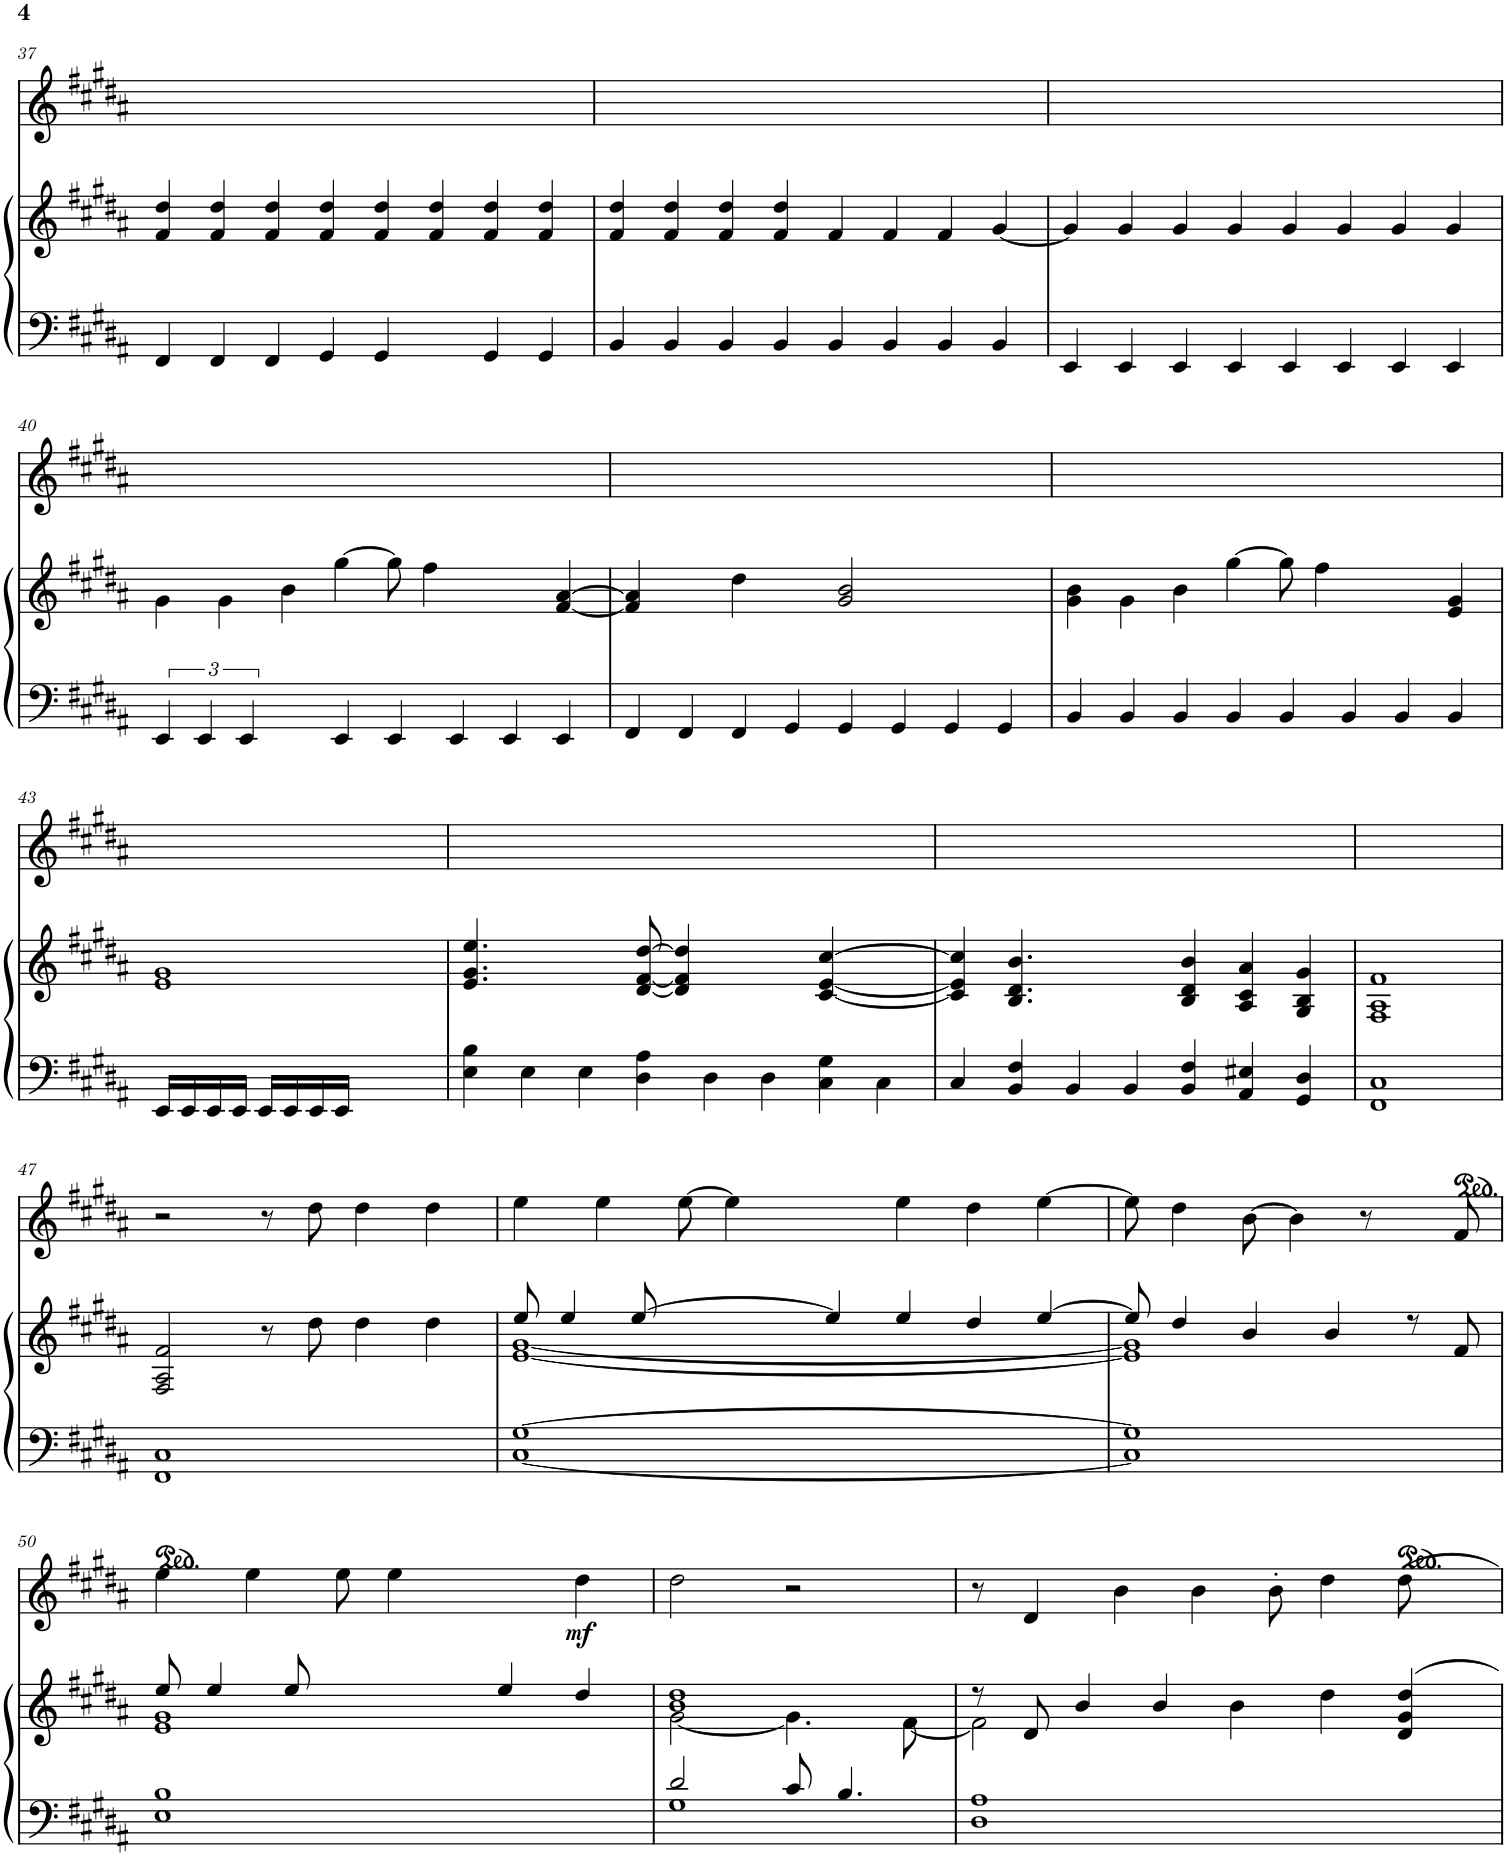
**kern	**kern	**kern	**dynam
*part2	*part2	*part1	*part1
*staff3	*staff2	*staff1	*staff1
*I"Piano	*	*I"Voice	*
*I'Pno	*	*I'V	*
!!LO:PB:g=z
*clefF4	*clefG2	*clefG2	*
*k[f#c#g#d#a#]	*k[f#c#g#d#a#]	*k[f#c#g#d#a#]	*
*M4/4	*M4/4	*M4/4	*
=37	=37	=37	=37
4FF#/	4f#/ 4dd#/	1ryy	.
4FF#/	4f#/ 4dd#/	.	.
4FF#/	4f#/ 4dd#/	.	.
4GG#/	4f#/ 4dd#/	.	.
4GG#/	4f#/ 4dd#/	1ryy	.
4ryy	4f#/ 4dd#/	.	.
4GG#/	4f#/ 4dd#/	.	.
4GG#/	4f#/ 4dd#/	.	.
=38	=38	=38	=38
4BB/	4f#/ 4dd#/	1ryy	.
4BB/	4f#/ 4dd#/	.	.
4BB/	4f#/ 4dd#/	.	.
4BB/	4f#/ 4dd#/	.	.
4BB/	4f#/	1ryy	.
4BB/	4f#/	.	.
4BB/	4f#/	.	.
4BB/	[<4g#/	.	.
=39	=39	=39	=39
4EE/	4g#/]	1ryy	.
4EE/	4g#/	.	.
4EE/	4g#/	.	.
4EE/	4g#/	.	.
4EE/	4g#/	1ryy	.
4EE/	4g#/	.	.
4EE/	4g#/	.	.
4EE/	4g#/	.	.
!!LO:LB:g=z
=40	=40	=40	=40
6EE/	4g#\	1ryy	.
6EE/	.	.	.
.	4g#\	.	.
6EE/	.	.	.
4ryy	4b\	.	.
4EE/	[>4gg#\	.	.
4EE/	8gg#\]	1ryy	.
.	4ff#\	.	.
4EE/	.	.	.
.	4.ryy	.	.
4EE/	.	.	.
4EE/	[4f#/ [4a#/	.	.
=41	=41	=41	=41
4FF#/	4f#/] 4a#/]	1ryy	.
4FF#/	4ryy	.	.
4FF#/	4dd#\	.	.
4GG#/	4ryy	.	.
4GG#/	2g#/ 2b/	1ryy	.
4GG#/	.	.	.
4GG#/	2ryy	.	.
4GG#/	.	.	.
=42	=42	=42	=42
4BB/	4g#\ 4b\	1ryy	.
4BB/	4g#\	.	.
4BB/	4b\	.	.
4BB/	[>4gg#\	.	.
4BB/	8gg#\]	1ryy	.
.	4ff#\	.	.
4BB/	.	.	.
.	4.ryy	.	.
4BB/	.	.	.
4BB/	4e/ 4g#/	.	.
!!LO:LB:g=z
=43	=43	=43	=43
16EE/LL	1e 1g#	1ryy	.
16EE/	.	.	.
16EE/	.	.	.
16EE/JJ	.	.	.
16EE/LL	.	.	.
16EE/	.	.	.
16EE/	.	.	.
16EE/JJ	.	.	.
2ryy	.	.	.
=44	=44	=44	=44
4E\ 4B\	4.e/ 4.g#/ 4.ee/	1ryy	.
4E\	.	.	.
.	4.ryy	.	.
4E\	.	.	.
4D#\ 4A#\	[8d#/ [8f#/ [8dd#/	.	.
.	8d#/_ 8f#/_ 8dd#/_	.	.
4D#\	8ryy	1ryy	.
.	4.ryy	.	.
4D#\	.	.	.
4C#\ 4G#\	[4c#/ [4e/ [4cc#/	.	.
4C#\	4ryy	.	.
=45	=45	=45	=45
4C#/	4c#/] 4e/] 4cc#/]	1ryy	.
4BB/ 4F#/	8d#/] 8f#/] 8dd#/]	.	.
.	4.B/ 4.d#/ 4.b/	.	.
4BB/	.	.	.
4BB/	4.ryy	.	.
4BB/ 4F#/	.	2..ryy	.
.	4B/ 4d#/ 4b/	.	.
4AA#/ 4E#X/	.	.	.
.	4A#/ 4c#/ 4a#/	.	.
4GG#/ 4D#/	.	.	.
.	4G#/ 4B/ 4g#/	.	.
8ryy	.	.	.
=46	=46	=46	=46
*^	*^	*	*
1C#	1FF#	1f#	1F# 1A#	1ryy	.
*	*	*v	*v	*	*
!!LO:LB:g=z
=47	=47	=47	=47	=47
1C#	1FF#	2F#/ 2A#/ 2f#/	2r	.
.	.	8r	8r	.
.	.	8dd#\	8dd#\	.
.	.	4dd#\	4dd#\	.
4ryy	4ryy	4dd#\	4dd#\	.
=48	=48	=48	=48	=48
*	*	*^	*	*
[>1G#	[<1C#	8ee/	[1e [1g#	4ee\	.
.	.	4ee/	.	.	.
.	.	.	.	4ee\	.
.	.	[>8ee/	.	.	.
.	.	2ryy	.	[>8ee\	.
.	.	.	.	4ee\]	.
.	.	.	.	8ryy	.
1ryy	1ryy	4ee/]	1ryy	4ryy	.
.	.	4ee/	.	4ee\	.
.	.	4dd#/	.	4dd#\	.
.	.	[>4ee/	.	[>4ee\	.
=49	=49	=49	=49	=49	=49
1G#]	1C#]	8ee/]	1e] 1g#]	8ee\]	.
.	.	4dd#/	.	4ryy	.
.	.	4b/	.	4dd#\	.
.	.	4b/	.	[>8b\	.
.	.	.	.	4b\]	.
.	.	8r	.	.	.
8ryy	4ryy	8f#/	4ryy	8r	.
4ryy	.	4ryy	.	8ryy	.
.	8ryy	.	8ryy	8f#/	.
!!LO:LB:g=z
=50	=50	=50	=50	=50	=50
1B	1E	8ee/	1e 1g#	4ee\	.
.	.	4ee/	.	.	.
.	.	.	.	4ee\	.
.	.	8ee/	.	.	.
.	.	2ryy	.	8ee\	.
.	.	.	.	4ee\	.
.	.	.	.	8ryy	.
2ryy	2ryy	2ryy	4ee/	4ryy	.
!	!	!	!	!	!LO:DY:b
.	.	.	4dd#/	4dd#\	mf
=51	=51	=51	=51	=51	=51
2d#/	1G#	1b 1dd#	[<2g#\	2dd#\	.
8c#/	.	.	4.g#\]	4ryy	.
4.B/	.	.	.	.	.
.	.	.	.	2r	.
.	.	.	[<8f#\	.	.
2ryy	2ryy	2ryy	2ryy	.	.
.	.	.	.	4ryy	.
=52	=52	=52	=52	=52	=52
1A#	1D#	8r	2f#\]	8r	.
.	.	8d#/	.	4d#/	.
.	.	4b/	.	.	.
.	.	.	.	4b\	.
.	.	4b/	1ryy	.	.
.	.	.	.	4b\	.
.	.	4b\	.	.	.
.	.	.	.	8b'\	.
2ryy	2ryy	4dd#\	.	4dd#\	.
.	.	4d#/ 4g#/ 4dd#/	.	8dd#\	.
.	.	.	.	8ryy	.
*v	*v	*	*	*	*
*	*v	*v	*	*
=	=	=	=
*-	*-	*-	*-
